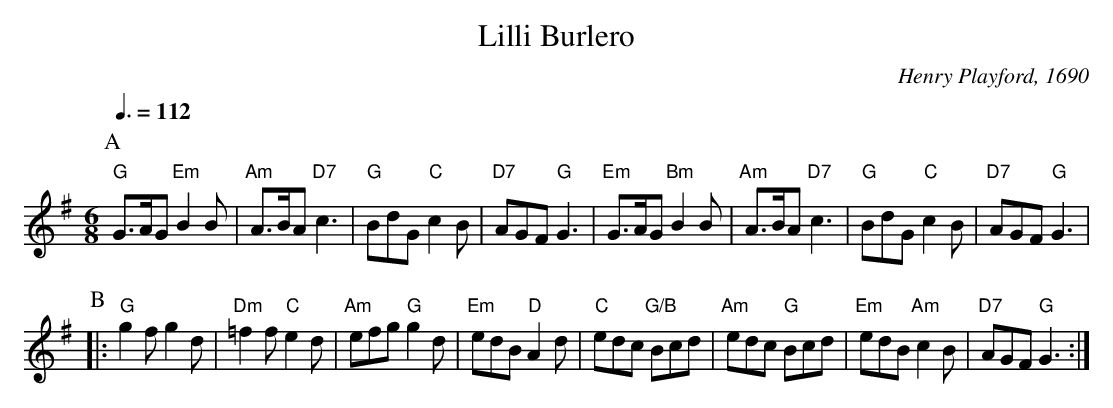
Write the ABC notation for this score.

X:1
T:Lilli Burlero
C:Henry Playford, 1690
Q:3/8=112
M:6/8
L:1/8
K:G
P:A
"G"G>AG "Em"B2B | "Am"A>BA "D7"c3 | "G"BdG "C"c2B | "D7"AGF "G"G3 |\
"Em"G>AG "Bm"B2B | "Am"A>BA "D7"c3 | "G"BdG "C"c2B | "D7"AGF "G"G3 |
P:B
|: "G"g2f g2d | "Dm"=f2f "C"e2d | "Am"efg "G"g2d | "Em"edB "D"A2d |\
"C"edc "G/B"Bcd | "Am"edc "G"Bcd | "Em"edB "Am"c2B | "D7"AGF "G"G3 :|
